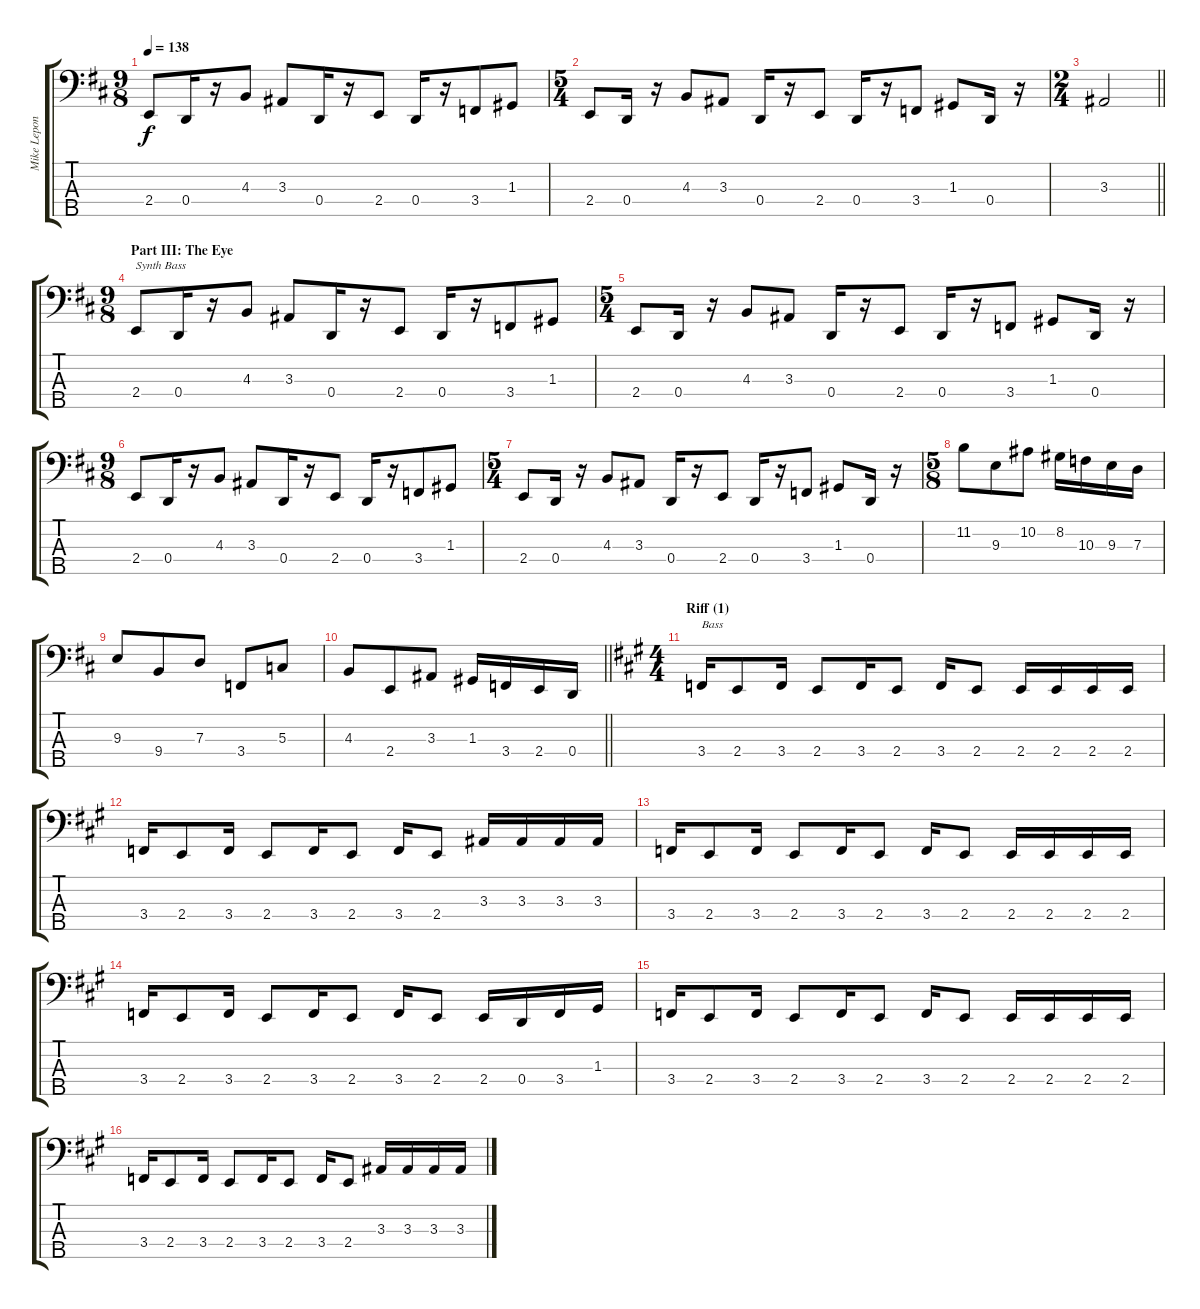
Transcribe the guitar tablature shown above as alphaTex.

\track ("Mike Lepond (bass)" "Mike Lepon") {instrument electricbassfinger}
\staff {score tabs}
\tuning (F2 C2 G1 D1 A0) {hide}
\ts (9 8)
\tempo 138
\clef f4
\ks bminor
2.4.8{dy f} 0.4.16 r.16 4.3.8 3.3.8 0.4.16 r.16 2.4.8 0.4.16 r.16 3.4.8 1.3.8 |
\ts (5 4)
2.4.8 0.4.16 r.16 4.3.8 3.3.8 0.4.16 r.16 2.4.8 0.4.16 r.16 3.4.8 1.3.8 0.4.16 r.16 |
\ts (2 4)
\barLineRight lightlight
3.3.2 |
\ts (9 8)
\section ("" "Part III: The Eye")
2.4.8{txt "Synth Bass" volume 14 balance 8 instrument lead8bassandlead} 0.4.16 r.16 4.3.8 3.3.8 0.4.16 r.16 2.4.8 0.4.16 r.16 3.4.8 1.3.8 |
\ts (5 4)
2.4.8 0.4.16 r.16 4.3.8 3.3.8 0.4.16 r.16 2.4.8 0.4.16 r.16 3.4.8 1.3.8 0.4.16 r.16 |
\ts (9 8)
2.4.8 0.4.16 r.16 4.3.8 3.3.8 0.4.16 r.16 2.4.8 0.4.16 r.16 3.4.8 1.3.8 |
\ts (5 4)
2.4.8 0.4.16 r.16 4.3.8 3.3.8 0.4.16 r.16 2.4.8 0.4.16 r.16 3.4.8 1.3.8 0.4.16 r.16 |
\ts (5 8)
11.2.8 9.3.8 10.2.8 8.2.16 10.3.16 9.3.16 7.3.16 |
9.3.8 9.4.8 7.3.8 3.4.8 5.3.8 |
\barLineRight lightlight
4.3.8 2.4.8 3.3.8 1.3.16 3.4.16 2.4.16 0.4.16 |
\ts (4 4)
\section ("" "Riff (1)")
\ks f#minor
3.4.16{txt "Bass" instrument electricbasspick} 2.4.8 3.4.16 2.4.8 3.4.16 2.4.8 3.4.16 2.4.8 2.4.16 2.4.16 2.4.16 2.4.16 |
3.4.16 2.4.8 3.4.16 2.4.8 3.4.16 2.4.8 3.4.16 2.4.8 3.3.16 3.3.16 3.3.16 3.3.16 |
3.4.16 2.4.8 3.4.16 2.4.8 3.4.16 2.4.8 3.4.16 2.4.8 2.4.16 2.4.16 2.4.16 2.4.16 |
3.4.16 2.4.8 3.4.16 2.4.8 3.4.16 2.4.8 3.4.16 2.4.8 2.4.16 0.4.16 3.4.16 1.3.16 |
3.4.16 2.4.8 3.4.16 2.4.8 3.4.16 2.4.8 3.4.16 2.4.8 2.4.16 2.4.16 2.4.16 2.4.16 |
3.4.16 2.4.8 3.4.16 2.4.8 3.4.16 2.4.8 3.4.16 2.4.8 3.3.16 3.3.16 3.3.16 3.3.16
